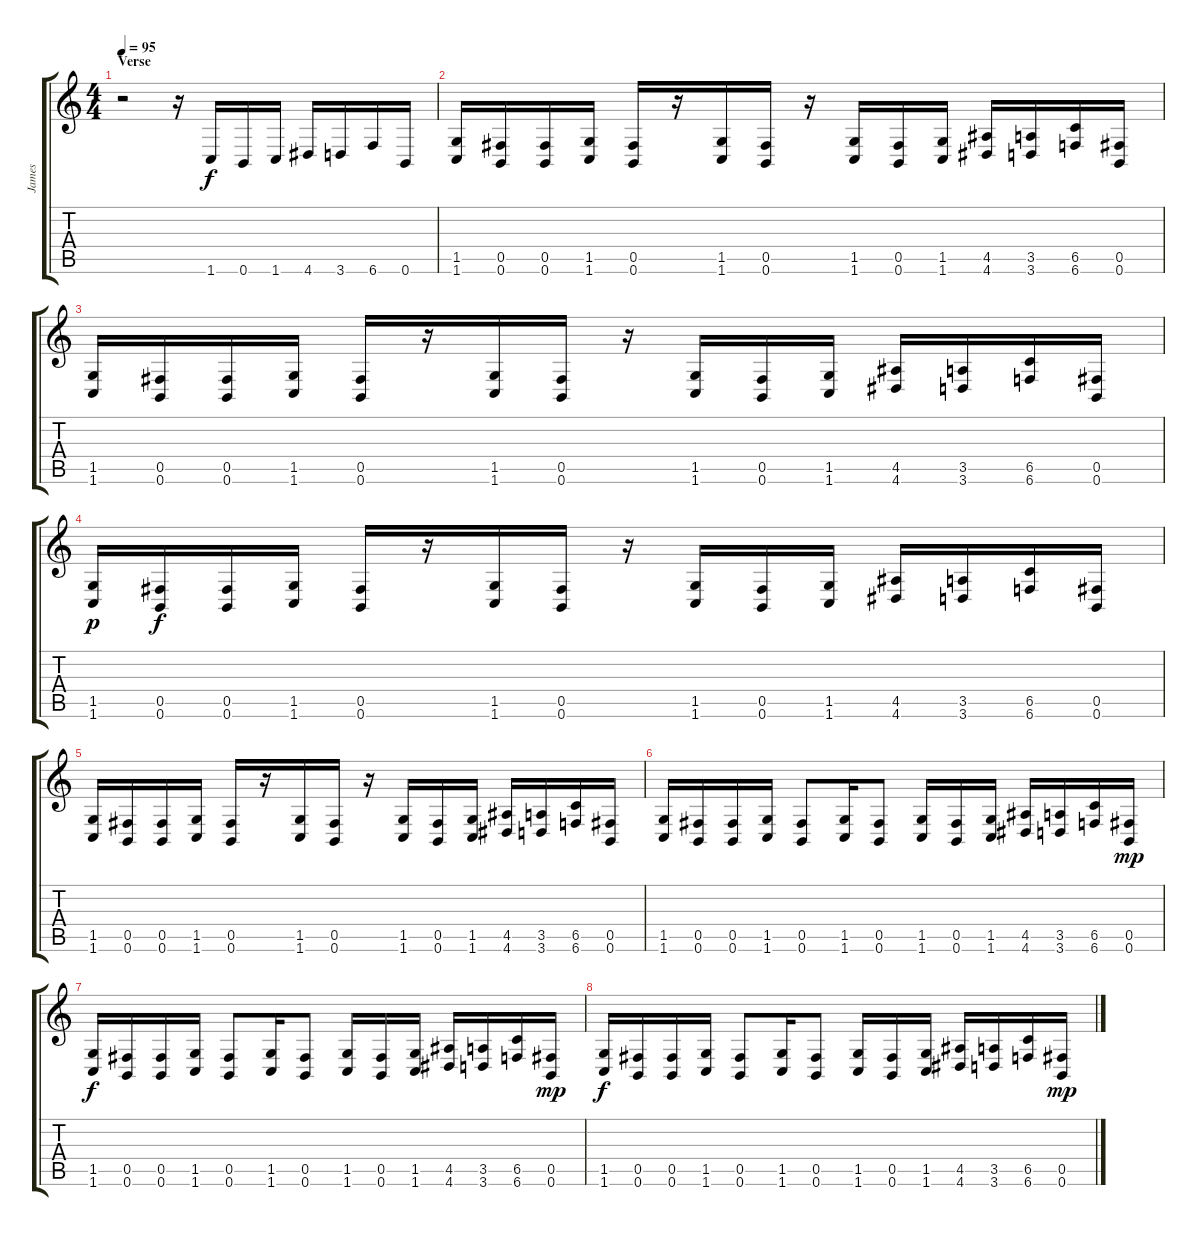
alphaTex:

\track ("James " "James ") {instrument distortionguitar}
\staff {score tabs}
\tuning (Db4 Ab3 E3 B2 Gb2 B1) {hide}
\ts (4 4)
\section ("" "Verse")
\tempo 95
\clef g2
\ks c
r.2{dy f} r.16 1.6.16 0.6.16 1.6.16 4.6.16 3.6.16 6.6.16 0.6.16 |
(1.5 1.6).16 (0.5 0.6).16 (0.5 0.6).16 (1.5 1.6).16 (0.5 0.6).16 r.16 (1.5 1.6).16 (0.5 0.6).16 r.16 (1.5 1.6).16 (0.5 0.6).16 (1.5 1.6).16 (4.5 4.6).16 (3.5 3.6).16 (6.5 6.6).16 (0.5 0.6).16 |
(1.5 1.6).16 (0.5 0.6).16 (0.5 0.6).16 (1.5 1.6).16 (0.5 0.6).16 r.16 (1.5 1.6).16 (0.5 0.6).16 r.16 (1.5 1.6).16 (0.5 0.6).16 (1.5 1.6).16 (4.5 4.6).16 (3.5 3.6).16 (6.5 6.6).16 (0.5 0.6).16 |
(1.5 1.6).16{dy p} (0.5 0.6).16{dy f} (0.5 0.6).16 (1.5 1.6).16 (0.5 0.6).16 r.16 (1.5 1.6).16 (0.5 0.6).16 r.16 (1.5 1.6).16 (0.5 0.6).16 (1.5 1.6).16 (4.5 4.6).16 (3.5 3.6).16 (6.5 6.6).16 (0.5 0.6).16 |
(1.5 1.6).16 (0.5 0.6).16 (0.5 0.6).16 (1.5 1.6).16 (0.5 0.6).16 r.16 (1.5 1.6).16 (0.5 0.6).16 r.16 (1.5 1.6).16 (0.5 0.6).16 (1.5 1.6).16 (4.5 4.6).16 (3.5 3.6).16 (6.5 6.6).16 (0.5 0.6).16 |
(1.5 1.6).16 (0.5 0.6).16 (0.5 0.6).16 (1.5 1.6).16 (0.5 0.6).8 (1.5 1.6).16 (0.5 0.6).8 (1.5 1.6).16 (0.5 0.6).16 (1.5 1.6).16 (4.5 4.6).16 (3.5 3.6).16 (6.5 6.6).16 (0.5 0.6).16{dy mp} |
(1.5 1.6).16{dy f} (0.5 0.6).16 (0.5 0.6).16 (1.5 1.6).16 (0.5 0.6).8 (1.5 1.6).16 (0.5 0.6).8 (1.5 1.6).16 (0.5 0.6).16 (1.5 1.6).16 (4.5 4.6).16 (3.5 3.6).16 (6.5 6.6).16 (0.5 0.6).16{dy mp} |
(1.5 1.6).16{dy f} (0.5 0.6).16 (0.5 0.6).16 (1.5 1.6).16 (0.5 0.6).8 (1.5 1.6).16 (0.5 0.6).8 (1.5 1.6).16 (0.5 0.6).16 (1.5 1.6).16 (4.5 4.6).16 (3.5 3.6).16 (6.5 6.6).16 (0.5 0.6).16{dy mp}
